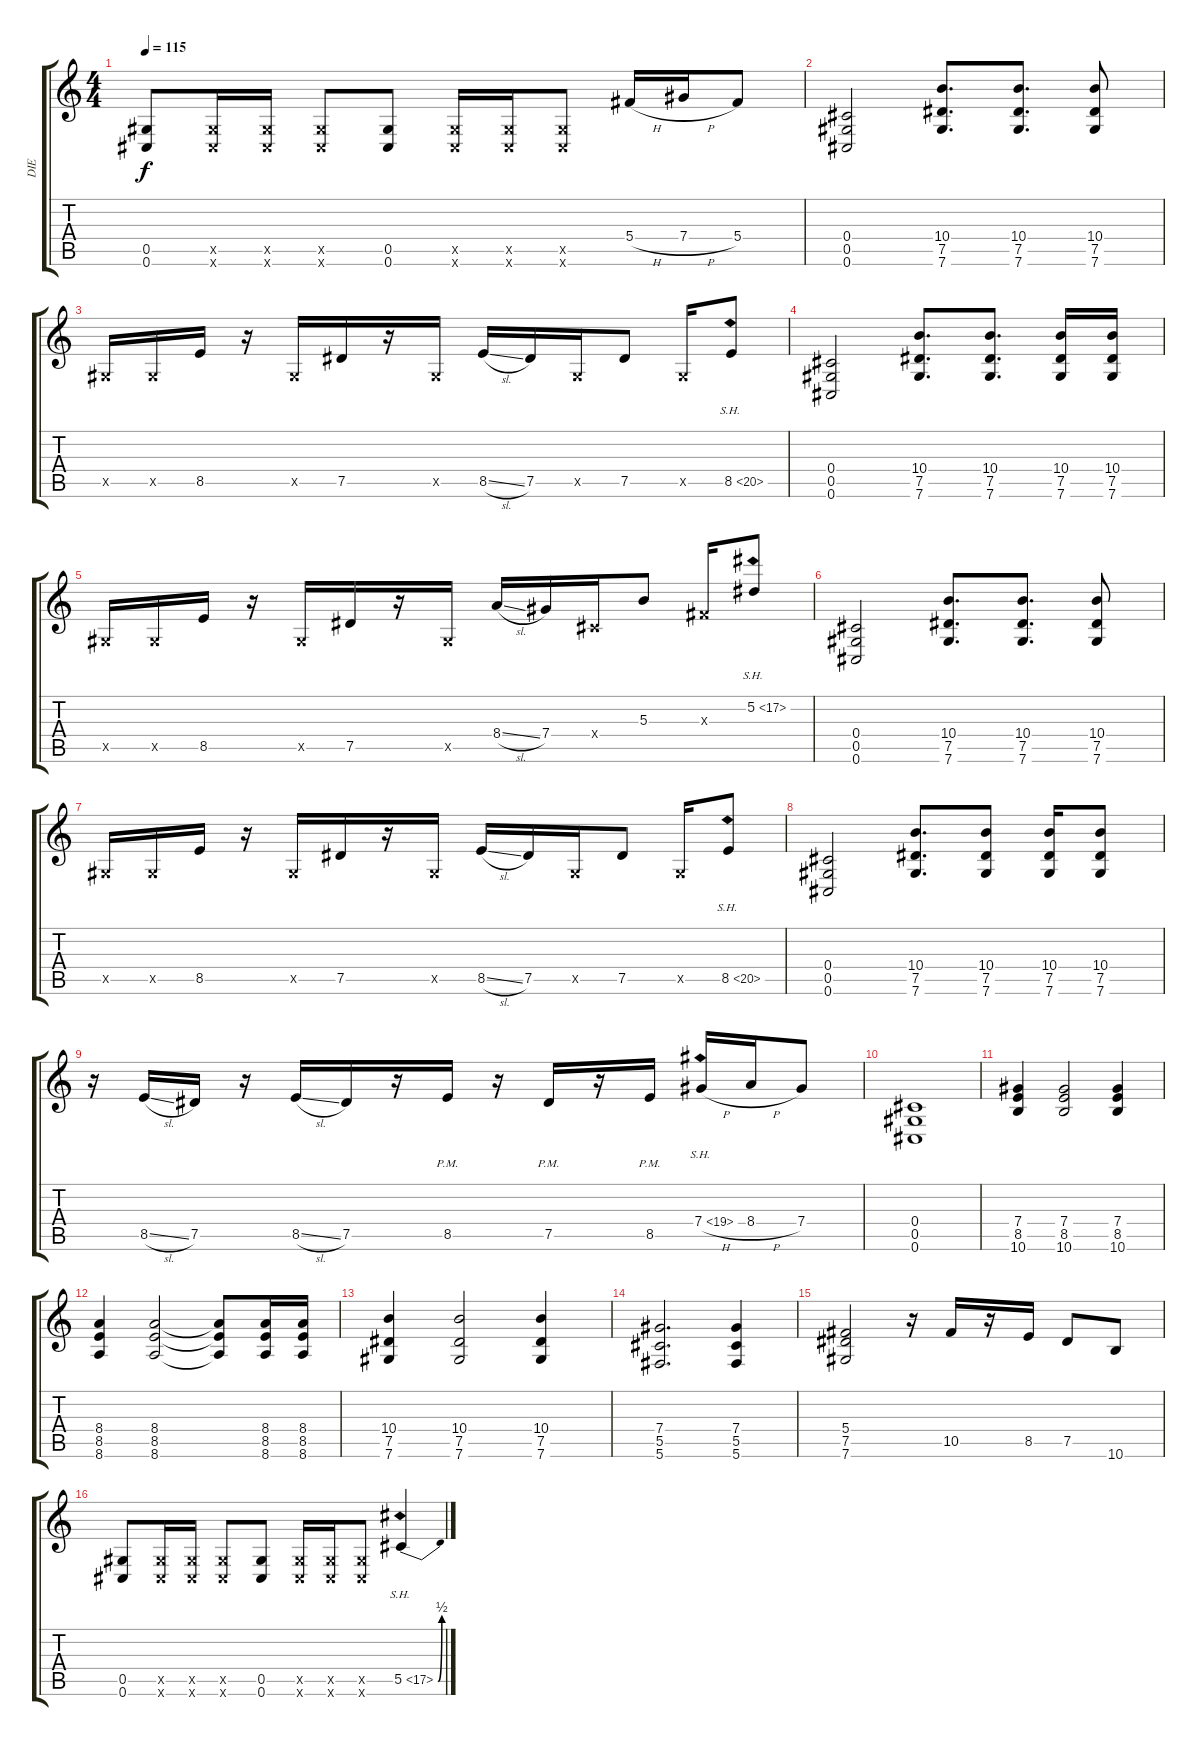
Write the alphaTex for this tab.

\track ("DIE" "DIE") {instrument distortionguitar}
\staff {score tabs}
\tuning (Eb4 Bb3 Gb3 Db3 Ab2 Db2) {hide}
\ts (4 4)
\tempo 115
\clef g2
\ks c
(0.5 0.6).8{dy f} (0.5{x} 0.6{x}).16 (0.5{x} 0.6{x}).16 (0.5{x} 0.6{x}).8 (0.5 0.6).8 (0.5{x} 0.6{x}).16 (0.5{x} 0.6{x}).16 (0.5{x} 0.6{x}).8 5.4{h}.16 7.4{h}.16 5.4.8 |
(0.4 0.5 0.6).2 (10.4 7.5 7.6).8{d} (10.4 7.5 7.6).8{d} (10.4 7.5 7.6).8 |
0.5{x}.16 0.5{x}.16 8.5.16 r.16 0.5{x}.16 7.5.16 r.16 0.5{x}.16 8.5{sl}.16 7.5.16 0.5{x}.16 7.5.8 0.5{x}.16 8.5{sh 12}.8 |
(0.4 0.5 0.6).2 (10.4 7.5 7.6).8{d} (10.4 7.5 7.6).8{d} (10.4 7.5 7.6).16 (10.4 7.5 7.6).16 |
0.5{x}.16 0.5{x}.16 8.5.16 r.16 0.5{x}.16 7.5.16 r.16 0.5{x}.16 8.4{sl}.16 7.4.16 0.4{x}.16 5.3.8 0.3{x}.16 5.2{sh 12}.8 |
(0.4 0.5 0.6).2 (10.4 7.5 7.6).8{d} (10.4 7.5 7.6).8{d} (10.4 7.5 7.6).8 |
0.5{x}.16 0.5{x}.16 8.5.16 r.16 0.5{x}.16 7.5.16 r.16 0.5{x}.16 8.5{sl}.16 7.5.16 0.5{x}.16 7.5.8 0.5{x}.16 8.5{sh 12}.8 |
(0.4 0.5 0.6).2 (10.4 7.5 7.6).8{d} (10.4 7.5 7.6).8 (10.4 7.5 7.6).16 (10.4 7.5 7.6).8 |
r.16 8.5{sl}.16 7.5.16 r.16 8.5{sl}.16 7.5.16 r.16 8.5{pm}.16 r.16 7.5{pm}.16 r.16 8.5{pm}.16 7.4{sh 12 h}.16 8.4{h}.16 7.4.8 |
(0.4 0.5 0.6).1 |
(7.4 8.5 10.6).4 (7.4 8.5 10.6).2 (7.4 8.5 10.6).4 |
(8.4 8.5 8.6).4 (8.4 8.5 8.6).2 (8.4{t} 8.5{t} 8.6{t}).8 (8.4 8.5 8.6).16 (8.4 8.5 8.6).16 |
(10.4 7.5 7.6).4 (10.4 7.5 7.6).2 (10.4 7.5 7.6).4 |
(7.4 5.5 5.6).2{d} (7.4 5.5 5.6).4 |
(5.4 7.5 7.6).2 r.16 10.5.16 r.16 8.5.16 7.5.8 10.6.8 |
(0.5 0.6).8 (0.5{x} 0.6{x}).16 (0.5{x} 0.6{x}).16 (0.5{x} 0.6{x}).8 (0.5 0.6).8 (0.5{x} 0.6{x}).16 (0.5{x} 0.6{x}).16 (0.5{x} 0.6{x}).8 5.5{be (bend 0 0 60 2) sh 12}.4
